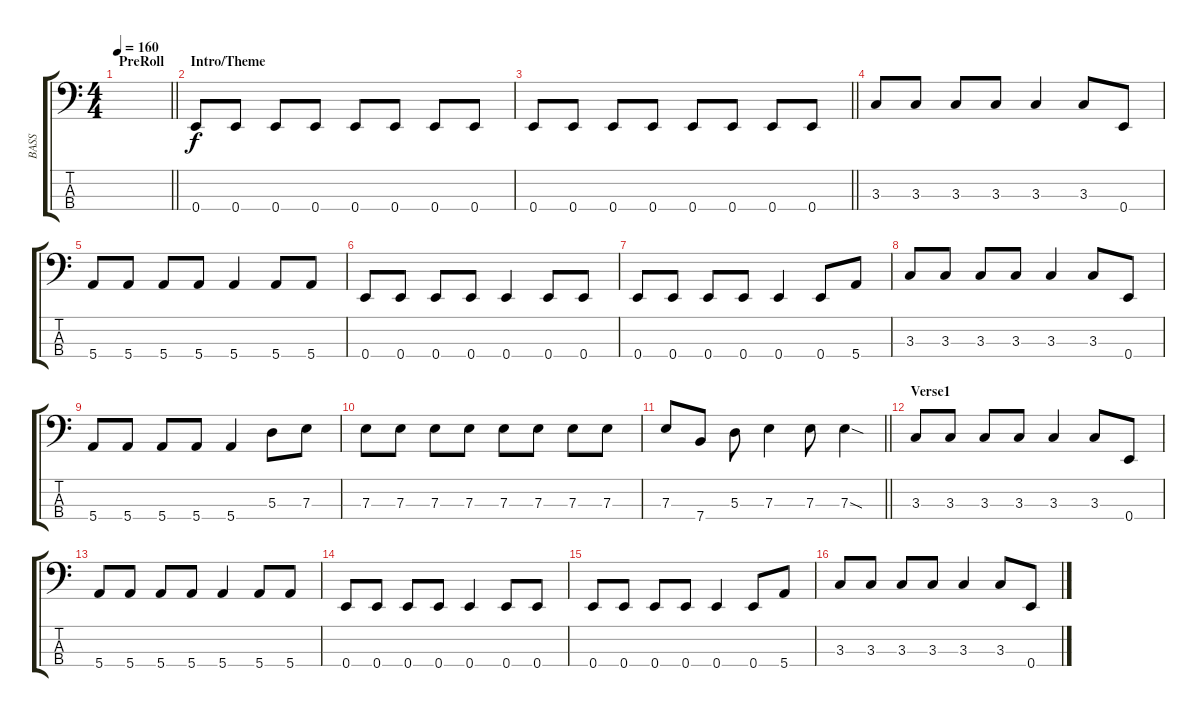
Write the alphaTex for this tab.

\track ("BASS" "BASS") {instrument electricbasspick}
\staff {score tabs}
\tuning (G2 D2 A1 E1) {hide}
\ts (4 4)
\section ("" "PreRoll")
\tempo 160
\clef f4
\barLineRight lightlight
\ks c
|
\section ("" "Intro/Theme")
0.4.8 0.4.8 0.4.8 0.4.8 0.4.8 0.4.8 0.4.8 0.4.8 |
\barLineRight lightlight
0.4.8 0.4.8 0.4.8 0.4.8 0.4.8 0.4.8 0.4.8 0.4.8 |
3.3.8 3.3.8 3.3.8 3.3.8 3.3.4 3.3.8 0.4.8 |
5.4.8 5.4.8 5.4.8 5.4.8 5.4.4 5.4.8 5.4.8 |
0.4.8 0.4.8 0.4.8 0.4.8 0.4.4 0.4.8 0.4.8 |
0.4.8 0.4.8 0.4.8 0.4.8 0.4.4 0.4.8 5.4.8 |
3.3.8 3.3.8 3.3.8 3.3.8 3.3.4 3.3.8 0.4.8 |
5.4.8 5.4.8 5.4.8 5.4.8 5.4.4 5.3.8 7.3.8 |
7.3.8 7.3.8 7.3.8 7.3.8 7.3.8 7.3.8 7.3.8 7.3.8 |
\barLineRight lightlight
7.3.8 7.4.8 5.3.8 7.3.4 7.3.8 7.3{sod}.4 |
\section ("" "Verse1")
3.3.8 3.3.8 3.3.8 3.3.8 3.3.4 3.3.8 0.4.8 |
5.4.8 5.4.8 5.4.8 5.4.8 5.4.4 5.4.8 5.4.8 |
0.4.8 0.4.8 0.4.8 0.4.8 0.4.4 0.4.8 0.4.8 |
0.4.8 0.4.8 0.4.8 0.4.8 0.4.4 0.4.8 5.4.8 |
3.3.8 3.3.8 3.3.8 3.3.8 3.3.4 3.3.8 0.4.8
